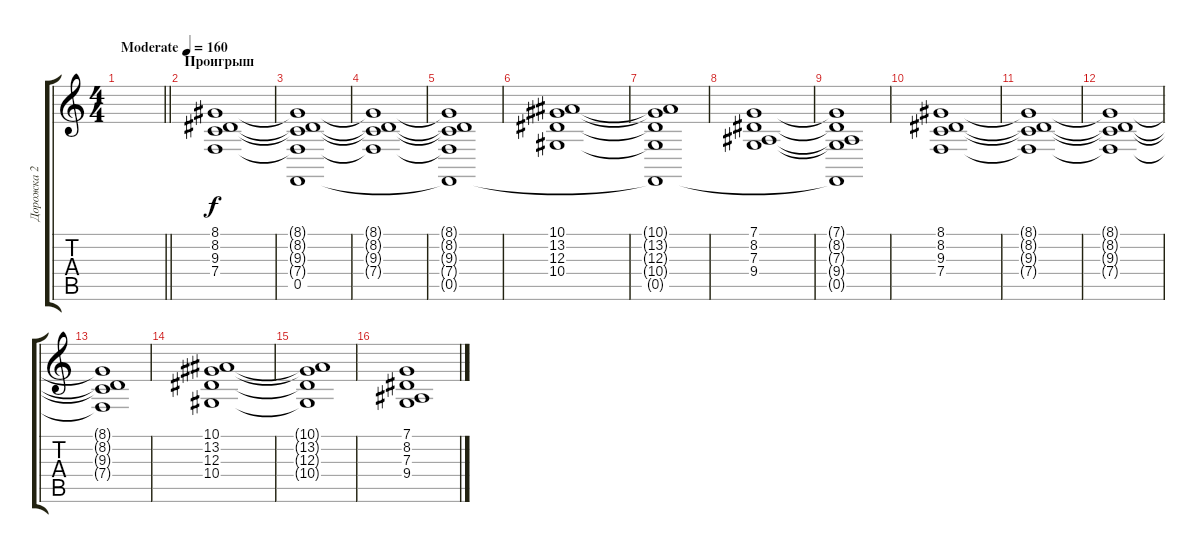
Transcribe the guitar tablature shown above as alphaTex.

\track ("Дорожка 2" "Дорожка 2") {instrument synthvoice}
\staff {score tabs}
\tuning (C4 G3 Eb3 Bb2 F2 C2) {hide}
\ts (4 4)
\tempo (160 "Moderate")
\clef g2
\barLineRight lightlight
\ks c
|
\section ("" "Проигрыш")
(8.1 8.2 9.3 7.4).1 |
(8.1{t} 8.2{t} 9.3{t} 7.4{t} 0.5).1 |
(8.1{t} 8.2{t} 9.3{t} 7.4{t}).1 |
(8.1{t} 8.2{t} 9.3{t} 7.4{t} 0.5{t}).1 |
(10.1 13.2 12.3 10.4).1 |
(10.1{t} 13.2{t} 12.3{t} 10.4{t} 0.5{t}).1 |
(7.1 8.2 7.3 9.4).1 |
(7.1{t} 8.2{t} 7.3{t} 9.4{t} 0.5{t}).1 |
(8.1 8.2 9.3 7.4).1 |
(8.1{t} 8.2{t} 9.3{t} 7.4{t}).1 |
(8.1{t} 8.2{t} 9.3{t} 7.4{t}).1 |
(8.1{t} 8.2{t} 9.3{t} 7.4{t}).1 |
(10.1 13.2 12.3 10.4).1 |
(10.1{t} 13.2{t} 12.3{t} 10.4{t}).1 |
(7.1 8.2 7.3 9.4).1
